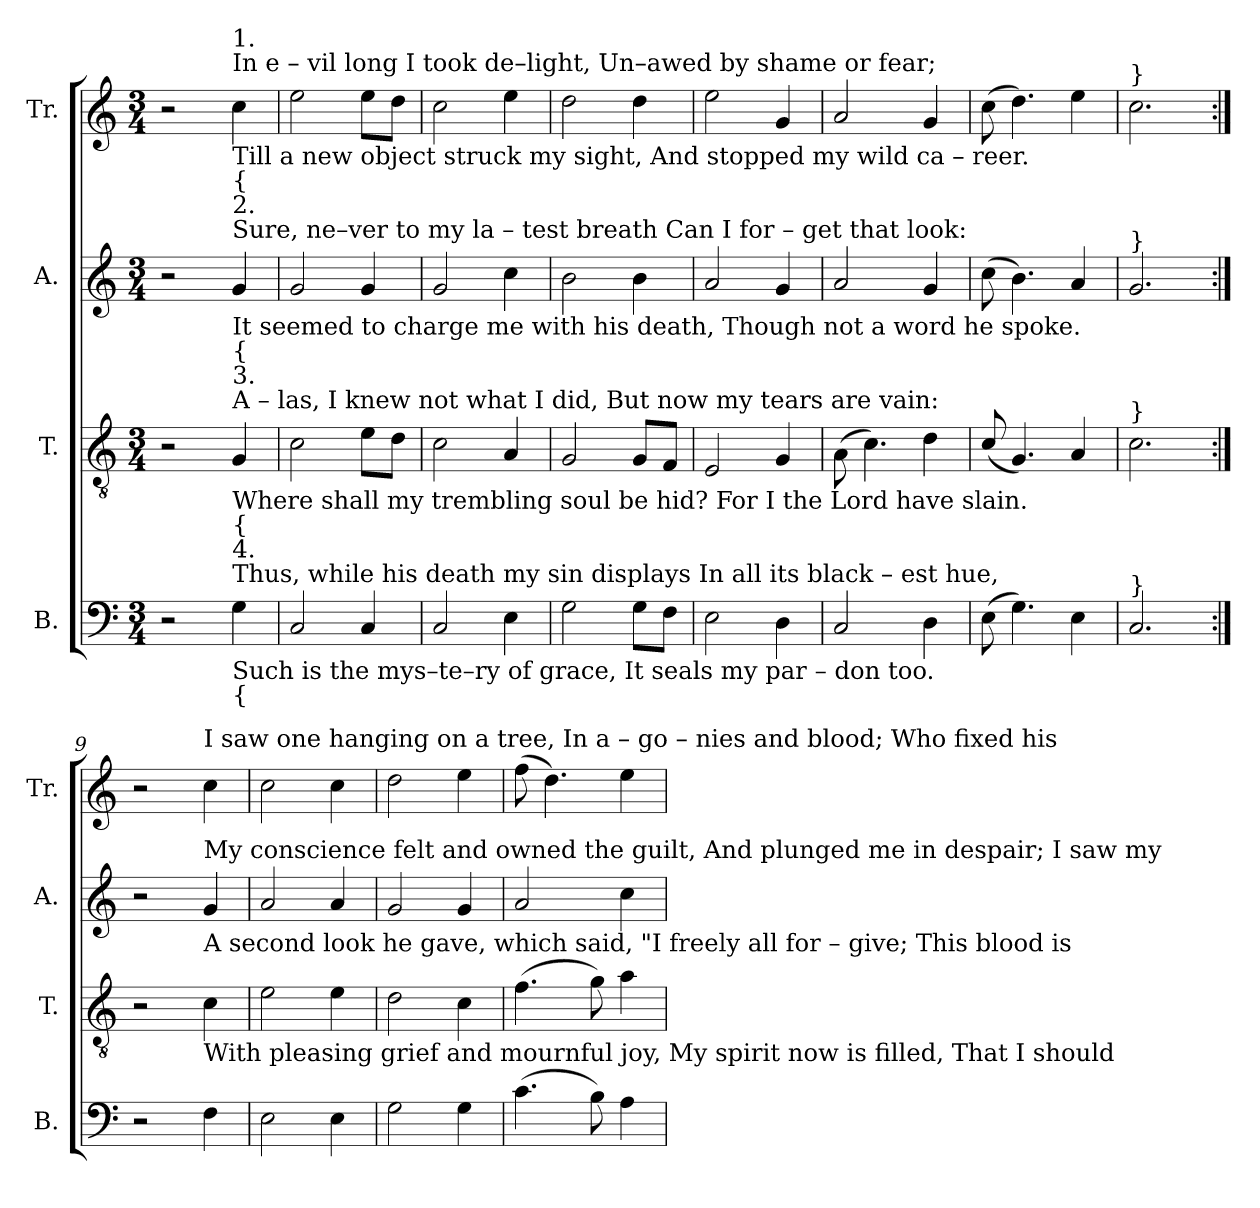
**kern	**kern	**kern	**kern
*part4	*part3	*part2	*part1
*staff4	*staff3	*staff2	*staff1
*I"B.	*I"T.	*I"A.	*I"Tr.
*I'B.	*I'T.	*I'A.	*I'Tr.
*clefF4	*clefGv2	*clefG2	*clefG2
*k[]	*k[]	*k[]	*k[]
*M3/4	*M3/4	*M3/4	*M3/4
*MM160	*MM160	*MM160	*MM160
=1	=1	=1	=1
2r	2r	2r	2r
!	!	!	!LO:TX:a:t=In    e – vil      long  I  took  de–light,  Un–awed   by  shame   or   fear;
!	!	!	!LO:TX:b:t=Till  a   new    object struck my sight, And stopped my  wild  ca – reer.
!	!	!	!LO:TX:a:t=1.
!	!	!	!LO:TX:b:t={
!	!	!LO:TX:a:t=Sure,  ne–ver    to  my  la – test  breath Can  I      for – get       that  look&colon;	!
!	!	!LO:TX:b:t=It seemed to charge me with his death, Though not a word     he   spoke.	!
!	!	!LO:TX:a:t=2.	!
!	!	!LO:TX:b:t={	!
!	!LO:TX:a:t=A – las,   I     knew  not  what  I  did,  But  now  my  tears      are  vain&colon;	!	!
!	!LO:TX:b:t=Where shall my trembling soul be hid?  For  I     the  Lord    have slain.	!	!
!	!LO:TX:a:t=3.	!	!
!	!LO:TX:b:t={	!	!
!LO:TX:a:t=Thus, while his death my sin displays  In  all      its    black  –  est   hue,	!	!	!
!LO:TX:b:t=Such  is   the    mys–te–ry  of  grace,     It  seals   my  par   –   don   too.	!	!	!
!LO:TX:a:t=4.	!	!	!
!LO:TX:b:t={	!	!	!
4G!\	4G!/	4g!/	4cc!\
=2	=2	=2	=2
2C!/	2c!\	2g!/	2ee!\
4C!/	8e!\L	4g!/	8ee!\L
.	8d!\J	.	8dd!\J
=3	=3	=3	=3
2C!/	2c!\	2g!/	2cc!\
4E!\	4A!/	4cc!\	4ee!\
=4	=4	=4	=4
2G!\	2G!/	2b!\	2dd!\
8G!\L	8G!/L	4b!\	4dd!\
8F!\J	8F!/J	.	.
=5	=5	=5	=5
2E!\	2E!/	2a!/	2ee!\
4D!\	4G!/	4g!/	4g!/
=6	=6	=6	=6
2C!/	(8A!\	2a!/	2a!/
.	4.c!\)	.	.
4D!\	4d!\	4g!/	4g!/
=7	=7	=7	=7
(8E!\	(8c!/	(8cc!\	(8cc!\
4.G!\)	4.G!/)	4.b!\)	4.dd!\)
4E!\	4A!/	4a!/	4ee!\
=8	=8	=8	=8
!	!	!	!LO:TX:a:t=}
!	!	!LO:TX:a:t=}	!
!	!LO:TX:a:t=}	!	!
!LO:TX:a:t=}	!	!	!
2.C!/	2.c!\	2.g!/	2.cc!\
=9:|!	=9:|!	=9:|!	=9:|!
2r	2r	2r	2r
!	!	!	!LO:TX:a:t=I  saw  one  hanging  on      a  tree,   In       a – go – nies  and  blood;   Who  fixed  his
!	!	!LO:TX:a:t=My conscience felt and owned the guilt, And plunged me in despair;      I        saw  my	!
!	!LO:TX:a:t=A   second look  he gave, which said,  "I    freely   all      for – give;       This  blood  is	!	!
!LO:TX:a:t=With pleasing grief and mournful joy,  My  spirit   now    is  filled,      That   I   should	!	!	!
4F!\	4c!\	4g!/	4cc!\
=10	=10	=10	=10
2E!\	2e!\	2a!/	2cc!\
4E!\	4e!\	4a!/	4cc!\
=11	=11	=11	=11
2G!\	2d!\	2g!/	2dd!\
4G!\	4c!\	4g!/	4ee!\
=12	=12	=12	=12
(4.c!\	(4.f!\	2a!/	(8ff!\
.	.	.	4.dd!\)
8B!\)	8g!\)	.	.
4A!\	4a!\	4cc!\	4ee!\
=	=	=	=
*-	*-	*-	*-
